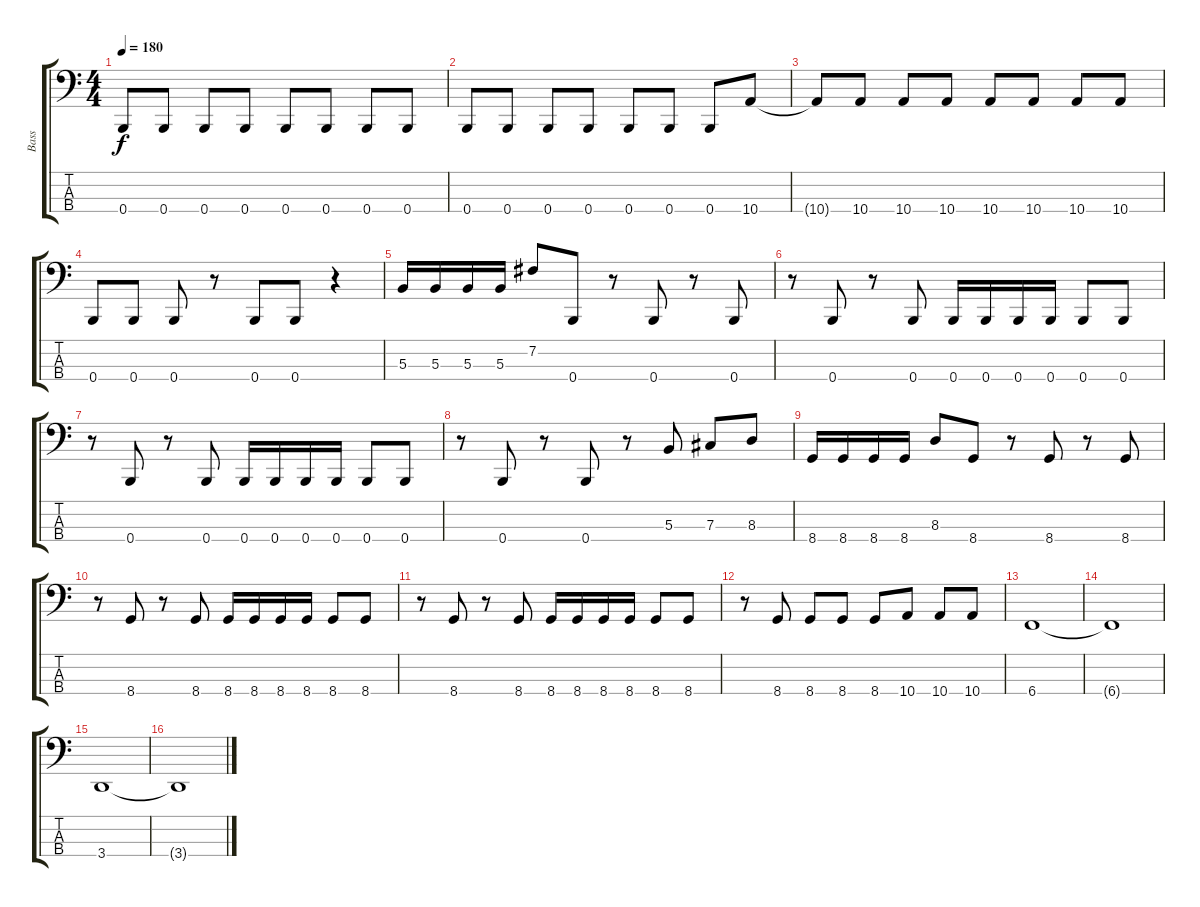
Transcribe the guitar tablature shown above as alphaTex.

\track ("Bass" "Bass") {instrument electricbasspick}
\staff {score tabs}
\tuning (E2 B1 Gb1 B0) {hide}
\ts (4 4)
\tempo 180
\clef f4
\ks c
0.4{t}.8{dy f} 0.4.8 0.4.8 0.4.8 0.4.8 0.4.8 0.4.8 0.4.8 |
0.4.8 0.4.8 0.4.8 0.4.8 0.4.8 0.4.8 0.4.8 10.4.8 |
10.4{t}.8 10.4.8 10.4.8 10.4.8 10.4.8 10.4.8 10.4.8 10.4.8 |
0.4.8 0.4.8 0.4.8 r.8 0.4.8 0.4.8 r.4 |
5.3.16 5.3.16 5.3.16 5.3.16 7.2.8 0.4.8 r.8 0.4.8 r.8 0.4.8 |
r.8 0.4.8 r.8 0.4.8 0.4.16 0.4.16 0.4.16 0.4.16 0.4.8 0.4.8 |
r.8 0.4.8 r.8 0.4.8 0.4.16 0.4.16 0.4.16 0.4.16 0.4.8 0.4.8 |
r.8 0.4.8 r.8 0.4.8 r.8 5.3.8 7.3.8 8.3.8 |
8.4.16 8.4.16 8.4.16 8.4.16 8.3.8 8.4.8 r.8 8.4.8 r.8 8.4.8 |
r.8 8.4.8 r.8 8.4.8 8.4.16 8.4.16 8.4.16 8.4.16 8.4.8 8.4.8 |
r.8 8.4.8 r.8 8.4.8 8.4.16 8.4.16 8.4.16 8.4.16 8.4.8 8.4.8 |
r.8 8.4.8 8.4.8 8.4.8 8.4.8 10.4.8 10.4.8 10.4.8 |
6.4.1 |
6.4{t}.1 |
3.4.1 |
3.4{t}.1
